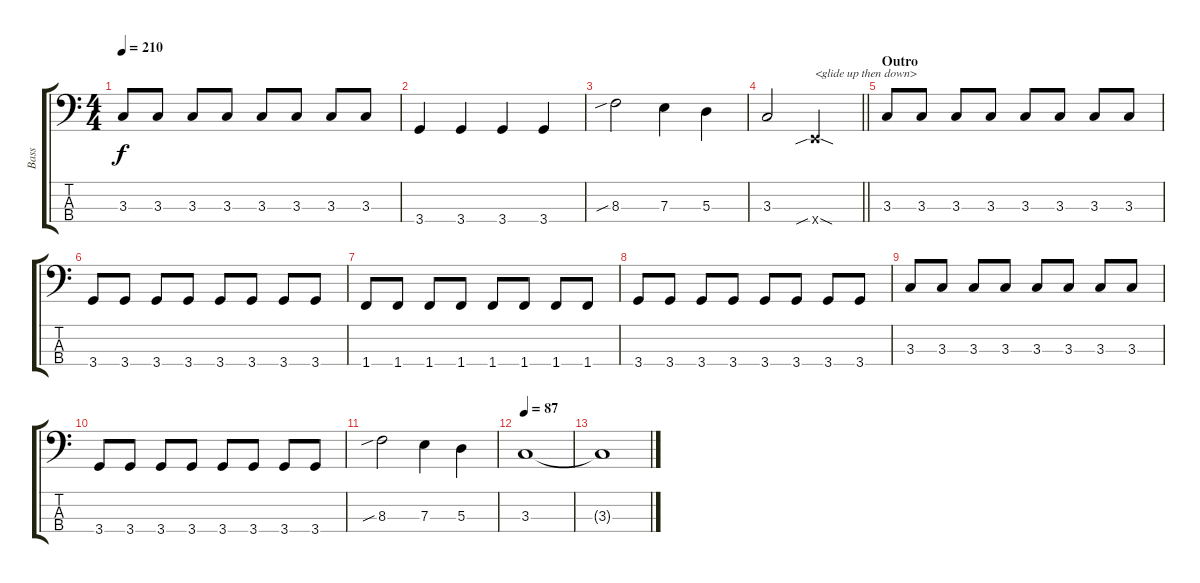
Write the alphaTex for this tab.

\track ("Bass" "Bass") {instrument electricbasspick}
\staff {score tabs}
\tuning (G2 D2 A1 E1) {hide}
\ts (4 4)
\tempo 210
\clef f4
\ks c
3.3.8{dy f} 3.3.8 3.3.8 3.3.8 3.3.8 3.3.8 3.3.8 3.3.8 |
3.4.4 3.4.4 3.4.4 3.4.4 |
8.3{sib}.2 7.3.4 5.3.4 |
\barLineRight lightlight
3.3.2 0.4{sib sod x}.2{txt "<glide up then down>"} |
\section ("" "Outro")
3.3.8 3.3.8 3.3.8 3.3.8 3.3.8 3.3.8 3.3.8 3.3.8 |
3.4.8 3.4.8 3.4.8 3.4.8 3.4.8 3.4.8 3.4.8 3.4.8 |
1.4.8 1.4.8 1.4.8 1.4.8 1.4.8 1.4.8 1.4.8 1.4.8 |
3.4.8 3.4.8 3.4.8 3.4.8 3.4.8 3.4.8 3.4.8 3.4.8 |
3.3.8 3.3.8 3.3.8 3.3.8 3.3.8 3.3.8 3.3.8 3.3.8 |
3.4.8 3.4.8 3.4.8 3.4.8 3.4.8 3.4.8 3.4.8 3.4.8 |
8.3{sib}.2 7.3.4 5.3.4 |
\tempo 87
3.3.1 |
3.3{t}.1
